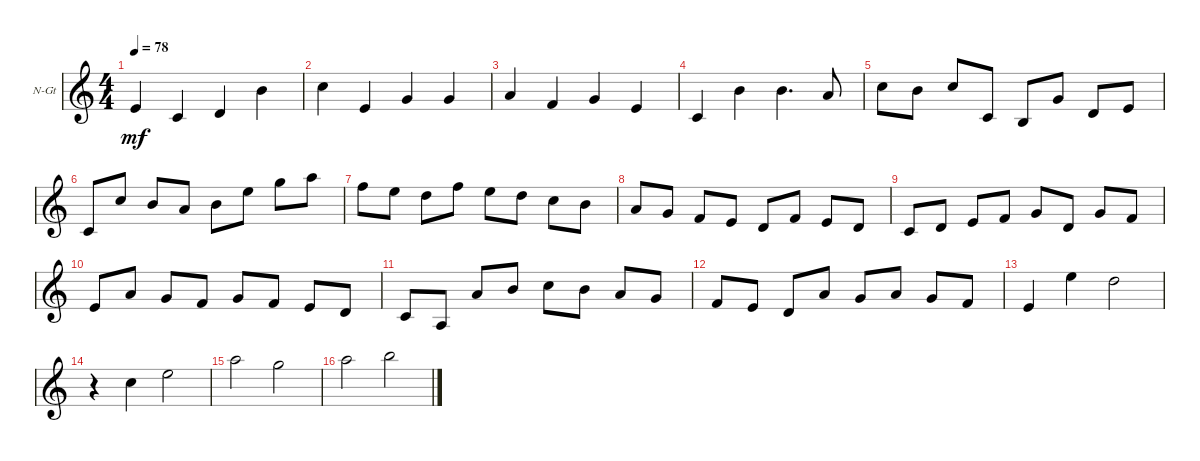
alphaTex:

\defaultSystemsLayout 4
\bracketExtendMode groupsimilarinstruments
\firstSystemTrackNameOrientation horizontal
\otherSystemsTrackNameOrientation horizontal
\track ("Nylon Guitar" "N-Gt") {instrument acousticguitarnylon}
\staff {score}
\tuning (E4 B3 G3 D3 A2 E2)
\ts (4 4)
\tempo 78
\clef g2
\ks c
2.4.4{dy mf} 3.5.4 0.4.4 0.2.4 |
1.2.4 2.4.4 0.3.4 0.3.4 |
2.3.4 3.4.4 0.3.4 2.4.4 |
3.5.4 0.2.4 0.2.4{d} 2.3.8 |
1.2.8 0.2.8 1.2.8 3.5.8 2.5.8 0.3.8 0.4.8 2.4.8 |
3.5.8 1.2.8 0.2.8 2.3.8 0.2.8 0.1.8 3.1.8 5.1.8 |
6.2.8 0.1.8 3.2.8 1.1.8 0.1.8 3.2.8 1.2.8 0.2.8 |
2.3.8 0.3.8 3.4.8 2.4.8 0.4.8 3.4.8 2.4.8 0.4.8 |
3.5.8 0.4.8 2.4.8 3.4.8 0.3.8 0.4.8 0.3.8 3.4.8 |
2.4.8 2.3.8 0.3.8 3.4.8 0.3.8 3.4.8 2.4.8 0.4.8 |
3.5.8 0.5.8 2.3.8 0.2.8 1.2.8 0.2.8 2.3.8 0.3.8 |
3.4.8 2.4.8 0.4.8 2.3.8 0.3.8 2.3.8 0.3.8 3.4.8 |
2.4.4 0.1.4 3.2.2 |
r.4 1.2.4 0.1.2 |
5.1.2 3.1.2 |
5.1.2 7.1.2
